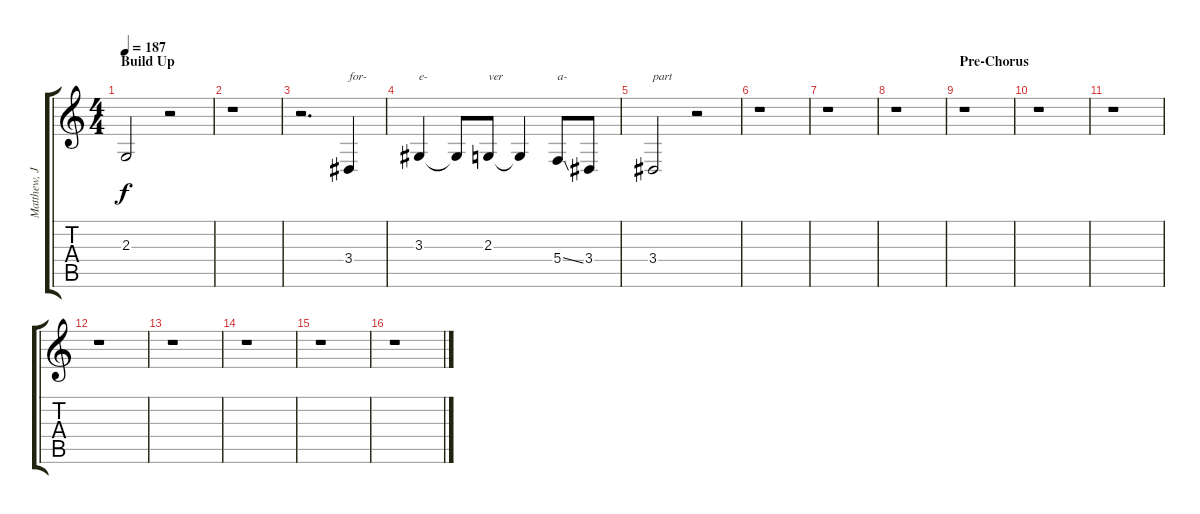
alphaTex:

\track ("Matthew, Jason - Backing Vocals" "Matthew, J") {instrument oboe}
\staff {score tabs}
\tuning (D4 A3 F3 C3 G2 C2) {hide}
\ts (4 4)
\section ("" "Build Up")
\tempo 187
\clef g2
\ks c
2.3{t}.2{dy f} r.2 |
r.1 |
r.2{d} 3.4.4{txt "for-"} |
3.3.4{txt "e-"} 3.3{t}.8 2.3.8{txt "ver"} 2.3{t}.4 5.4{ss}.8{txt "a-"} 3.4.8 |
3.4.2{txt "part"} r.2 |
r.1 |
r.1 |
r.1 |
\section ("" "Pre-Chorus")
r.1 |
r.1 |
r.1 |
r.1 |
r.1 |
r.1 |
r.1 |
r.1
